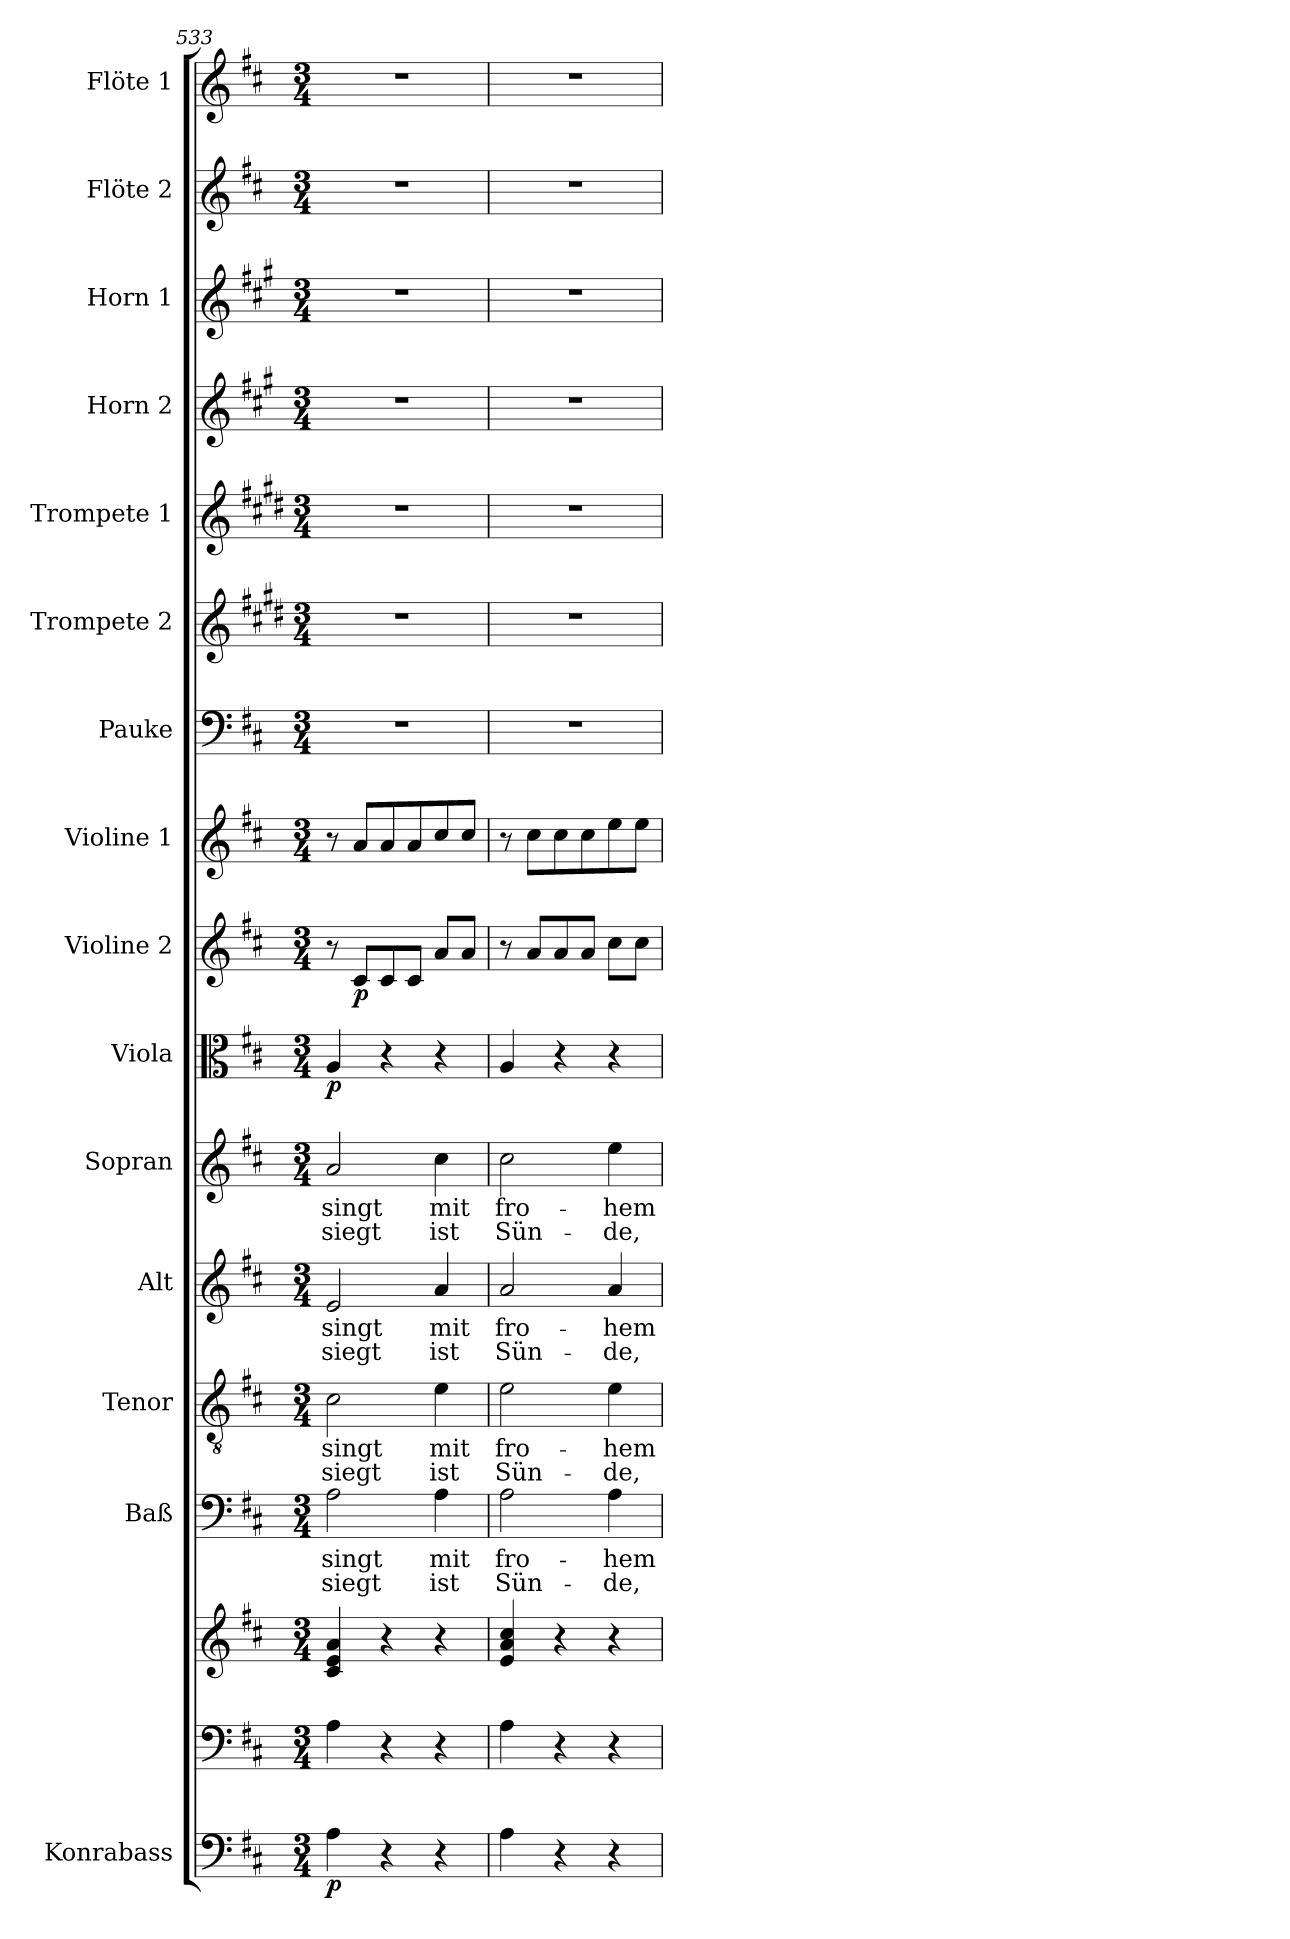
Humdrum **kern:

**kern	**dynam	**kern	**kern	**kern	**text	**text	**kern	**text	**text	**kern	**text	**text	**kern	**text	**text	**kern	**dynam	**kern	**dynam	**kern	**kern	**kern	**kern	**kern	**kern	**kern	**kern
*part16	*part16	*part15	*part15	*part14	*part14	*part14	*part13	*part13	*part13	*part12	*part12	*part12	*part11	*part11	*part11	*part10	*part10	*part9	*part9	*part8	*part7	*part6	*part5	*part4	*part3	*part2	*part1
*staff17	*staff17	*staff16	*staff15	*staff14	*staff14	*staff14	*staff13	*staff13	*staff13	*staff12	*staff12	*staff12	*staff11	*staff11	*staff11	*staff10	*staff10	*staff9	*staff9	*staff8	*staff7	*staff6	*staff5	*staff4	*staff3	*staff2	*staff1
*I"Konrabass	*	*	*	*I"Baß	*	*	*I"Tenor	*	*	*I"Alt	*	*	*I"Sopran	*	*	*I"Viola	*	*I"Violine 2	*	*I"Violine 1	*I"Pauke	*I"Trompete 2	*I"Trompete 1	*I"Horn 2	*I"Horn 1	*I"Flöte 2	*I"Flöte 1
*I'Kb.	*	*	*	*I'Baß	*	*	*I'Ten	*	*	*I'Alt	*	*	*I'Sop	*	*	*I'Vla.	*	*I'Vln. 2	*	*I'Vln. 1	*I'Pk.	*I'Trp. 2	*I'Trp. 1	*I'Hrn. 2	*I'Hrn. 1	*I'Fl. 2	*I'Fl. 1
*clefF4	*	*clefF4	*clefG2	*clefF4	*	*	*clefGv2	*	*	*clefG2	*	*	*clefG2	*	*	*clefC3	*	*clefG2	*	*clefG2	*clefF4	*clefG2	*clefG2	*clefG2	*clefG2	*clefG2	*clefG2
*ITrd7c12	*	*	*	*	*	*	*	*	*	*	*	*	*	*	*	*	*	*	*	*	*	*ITrd1c2	*ITrd1c2	*ITrd4c7	*ITrd4c7	*	*
*k[f#c#]	*	*k[f#c#]	*k[f#c#]	*k[f#c#]	*	*	*k[f#c#]	*	*	*k[f#c#]	*	*	*k[f#c#]	*	*	*k[f#c#]	*	*k[f#c#]	*	*k[f#c#]	*k[f#c#]	*k[f#c#]	*k[f#c#]	*k[f#c#]	*k[f#c#]	*k[f#c#]	*k[f#c#]
*D:	*	*D:	*D:	*D:	*	*	*D:	*	*	*D:	*	*	*D:	*	*	*D:	*	*D:	*	*D:	*D:	*D:	*D:	*D:	*D:	*D:	*D:
*M3/4	*	*M3/4	*M3/4	*M3/4	*	*	*M3/4	*	*	*M3/4	*	*	*M3/4	*	*	*M3/4	*	*M3/4	*	*M3/4	*M3/4	*M3/4	*M3/4	*M3/4	*M3/4	*M3/4	*M3/4
=533	=533	=533	=533	=533	=533	=533	=533	=533	=533	=533	=533	=533	=533	=533	=533	=533	=533	=533	=533	=533	=533	=533	=533	=533	=533	=533	=533
!	!LO:DY:b	!	!	!	!LO:LY:b	!LO:LY:b	!	!LO:LY:b	!LO:LY:b	!	!LO:LY:b	!LO:LY:b	!	!LO:LY:b	!LO:LY:b	!	!LO:DY:b	!	!	!	!	!	!	!	!	!	!
4AA\	p	4A\	4c#/ 4e/ 4a/	2A\	singt	-siegt	2c#\	singt	-siegt	2e/	singt	-siegt	2a/	singt	-siegt	4A/	p	8r	.	8r	2.r	2.r	2.r	2.r	2.r	2.r	2.r
!	!	!	!	!	!	!	!	!	!	!	!	!	!	!	!	!	!	!	!LO:DY:b	!	!	!	!	!	!	!	!
.	.	.	.	.	.	.	.	.	.	.	.	.	.	.	.	.	.	8c#/L	p	8a/L	.	.	.	.	.	.	.
4r	.	4r	4r	.	.	.	.	.	.	.	.	.	.	.	.	4r	.	8c#/	.	8a/	.	.	.	.	.	.	.
.	.	.	.	.	.	.	.	.	.	.	.	.	.	.	.	.	.	8c#/J	.	8a/	.	.	.	.	.	.	.
!	!	!	!	!	!LO:LY:b	!LO:LY:b	!	!LO:LY:b	!LO:LY:b	!	!LO:LY:b	!LO:LY:b	!	!LO:LY:b	!LO:LY:b	!	!	!	!	!	!	!	!	!	!	!	!
4r	.	4r	4r	4A\	mit	ist	4e\	mit	ist	4a/	mit	ist	4cc#\	mit	ist	4r	.	8a/L	.	8cc#/	.	.	.	.	.	.	.
.	.	.	.	.	.	.	.	.	.	.	.	.	.	.	.	.	.	8a/J	.	8cc#/J	.	.	.	.	.	.	.
=534	=534	=534	=534	=534	=534	=534	=534	=534	=534	=534	=534	=534	=534	=534	=534	=534	=534	=534	=534	=534	=534	=534	=534	=534	=534	=534	=534
!	!	!	!	!	!LO:LY:b	!LO:LY:b	!	!LO:LY:b	!LO:LY:b	!	!LO:LY:b	!LO:LY:b	!	!LO:LY:b	!LO:LY:b	!	!	!	!	!	!	!	!	!	!	!	!
4AA\	.	4A\	4e/ 4a/ 4cc#/	2A\	fro-	Sün-	2e\	fro-	Sün-	2a/	fro-	Sün-	2cc#\	fro-	Sün-	4A/	.	8r	.	8r	2.r	2.r	2.r	2.r	2.r	2.r	2.r
.	.	.	.	.	.	.	.	.	.	.	.	.	.	.	.	.	.	8a/L	.	8cc#\L	.	.	.	.	.	.	.
4r	.	4r	4r	.	.	.	.	.	.	.	.	.	.	.	.	4r	.	8a/	.	8cc#\	.	.	.	.	.	.	.
.	.	.	.	.	.	.	.	.	.	.	.	.	.	.	.	.	.	8a/J	.	8cc#\	.	.	.	.	.	.	.
!	!	!	!	!	!LO:LY:b	!LO:LY:b	!	!LO:LY:b	!LO:LY:b	!	!LO:LY:b	!LO:LY:b	!	!LO:LY:b	!LO:LY:b	!	!	!	!	!	!	!	!	!	!	!	!
4r	.	4r	4r	4A\	-hem	-de,	4e\	-hem	-de,	4a/	-hem	-de,	4ee\	-hem	-de,	4r	.	8cc#\L	.	8ee\	.	.	.	.	.	.	.
.	.	.	.	.	.	.	.	.	.	.	.	.	.	.	.	.	.	8cc#\J	.	8ee\J	.	.	.	.	.	.	.
=	=	=	=	=	=	=	=	=	=	=	=	=	=	=	=	=	=	=	=	=	=	=	=	=	=	=	=
*-	*-	*-	*-	*-	*-	*-	*-	*-	*-	*-	*-	*-	*-	*-	*-	*-	*-	*-	*-	*-	*-	*-	*-	*-	*-	*-	*-
